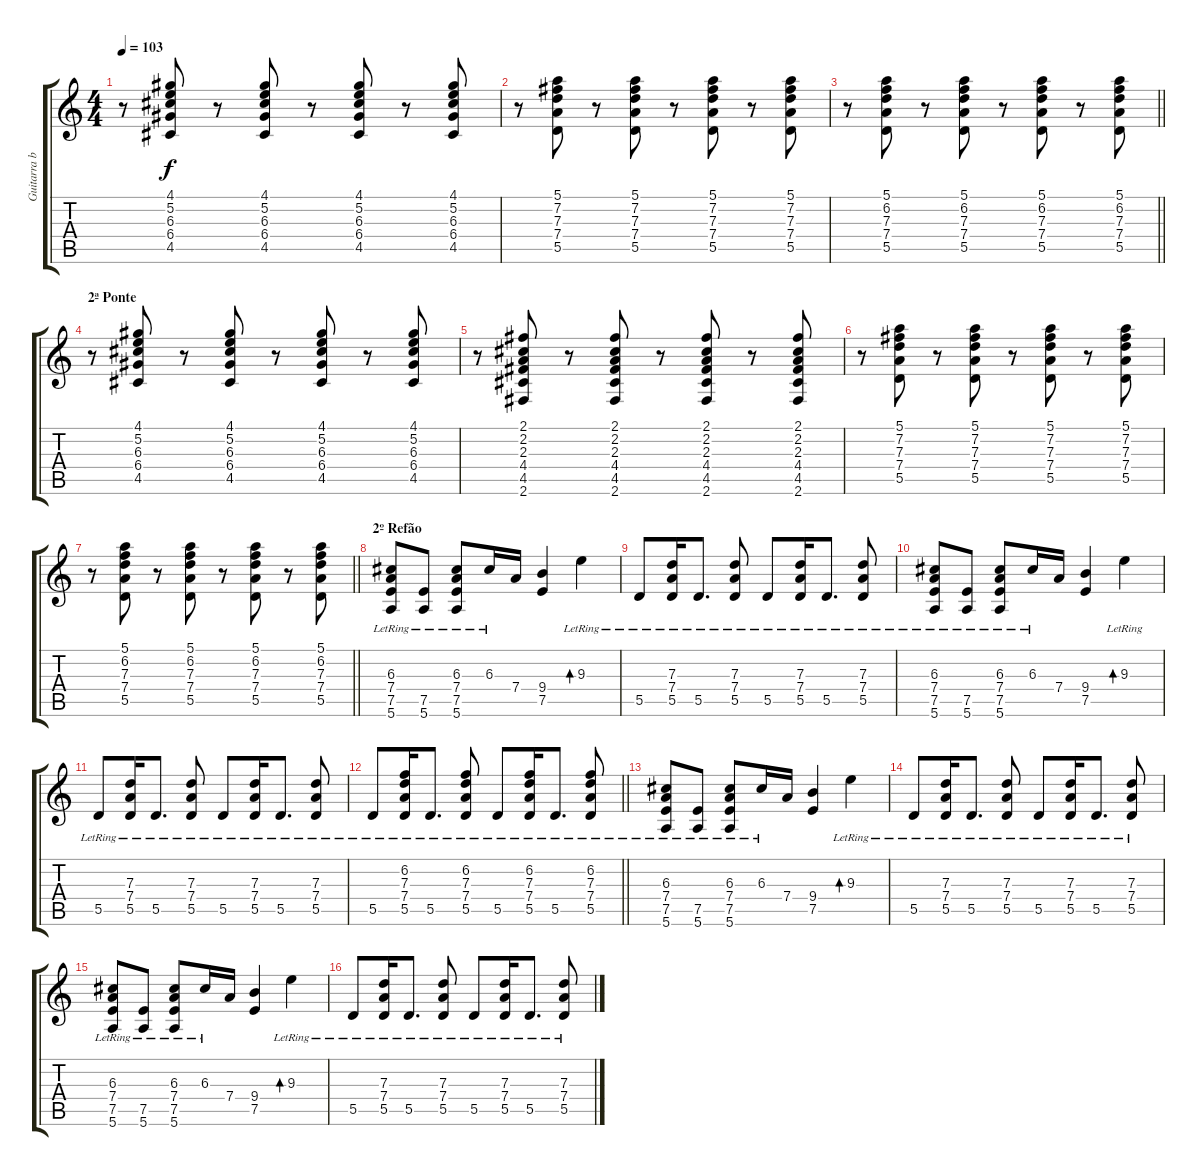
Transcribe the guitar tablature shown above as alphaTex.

\track ("Guitarra base" "Guitarra b") {instrument electricguitarclean}
\staff {score tabs}
\tuning (E4 B3 G3 D3 A2 E2) {hide}
\ts (4 4)
\tempo 103
\clef g2
\ks c
r.8{dy f} (4.1 5.2 6.3 6.4 4.5).8 r.8 (4.1 5.2 6.3 6.4 4.5).8 r.8 (4.1 5.2 6.3 6.4 4.5).8 r.8 (4.1 5.2 6.3 6.4 4.5).8 |
r.8 (5.1 7.2 7.3 7.4 5.5).8 r.8 (5.1 7.2 7.3 7.4 5.5).8 r.8 (5.1 7.2 7.3 7.4 5.5).8 r.8 (5.1 7.2 7.3 7.4 5.5).8 |
\barLineRight lightlight
r.8 (5.1 6.2 7.3 7.4 5.5).8 r.8 (5.1 6.2 7.3 7.4 5.5).8 r.8 (5.1 6.2 7.3 7.4 5.5).8 r.8 (5.1 6.2 7.3 7.4 5.5).8 |
\section ("" "2ª Ponte")
r.8 (4.1 5.2 6.3 6.4 4.5).8 r.8 (4.1 5.2 6.3 6.4 4.5).8 r.8 (4.1 5.2 6.3 6.4 4.5).8 r.8 (4.1 5.2 6.3 6.4 4.5).8 |
r.8 (2.1 2.2 2.3 4.4 4.5 2.6).8 r.8 (2.1 2.2 2.3 4.4 4.5 2.6).8 r.8 (2.1 2.2 2.3 4.4 4.5 2.6).8 r.8 (2.1 2.2 2.3 4.4 4.5 2.6).8 |
r.8 (5.1 7.2 7.3 7.4 5.5).8 r.8 (5.1 7.2 7.3 7.4 5.5).8 r.8 (5.1 7.2 7.3 7.4 5.5).8 r.8 (5.1 7.2 7.3 7.4 5.5).8 |
\barLineRight lightlight
r.8 (5.1 6.2 7.3 7.4 5.5).8 r.8 (5.1 6.2 7.3 7.4 5.5).8 r.8 (5.1 6.2 7.3 7.4 5.5).8 r.8 (5.1 6.2 7.3 7.4 5.5).8 |
\section ("" "2º Refão")
(6.3{lr} 7.4{lr} 7.5{lr} 5.6{lr}).8 (7.5 5.6{lr}).8 (6.3{lr} 7.4{lr} 7.5{lr} 5.6{lr}).8 6.3{lr}.16 7.4.16 (9.4 7.5).4 9.3{lr}.4{bd 120} |
5.5{lr}.8 (7.3{lr} 7.4{lr} 5.5{lr}).16 5.5{lr}.8{d} (7.3{lr} 7.4{lr} 5.5{lr}).8 5.5{lr}.8 (7.3{lr} 7.4{lr} 5.5{lr}).16 5.5{lr}.8{d} (7.3{lr} 7.4{lr} 5.5{lr}).8 |
(6.3{lr} 7.4{lr} 7.5{lr} 5.6{lr}).8 (7.5 5.6{lr}).8 (6.3{lr} 7.4{lr} 7.5{lr} 5.6{lr}).8 6.3{lr}.16 7.4.16 (9.4 7.5).4 9.3{lr}.4{bd 120} |
5.5{lr}.8 (7.3{lr} 7.4{lr} 5.5{lr}).16 5.5{lr}.8{d} (7.3{lr} 7.4{lr} 5.5{lr}).8 5.5{lr}.8 (7.3{lr} 7.4{lr} 5.5{lr}).16 5.5{lr}.8{d} (7.3{lr} 7.4{lr} 5.5{lr}).8 |
\barLineRight lightlight
5.5{lr}.8 (6.2 7.3{lr} 7.4{lr} 5.5{lr}).16 5.5{lr}.8{d} (6.2 7.3{lr} 7.4{lr} 5.5{lr}).8 5.5{lr}.8 (6.2 7.3{lr} 7.4{lr} 5.5{lr}).16 5.5{lr}.8{d} (6.2 7.3{lr} 7.4{lr} 5.5{lr}).8 |
(6.3{lr} 7.4{lr} 7.5{lr} 5.6{lr}).8 (7.5 5.6{lr}).8 (6.3{lr} 7.4{lr} 7.5{lr} 5.6{lr}).8 6.3{lr}.16 7.4.16 (9.4 7.5).4 9.3{lr}.4{bd 120} |
5.5{lr}.8 (7.3{lr} 7.4{lr} 5.5{lr}).16 5.5{lr}.8{d} (7.3{lr} 7.4{lr} 5.5{lr}).8 5.5{lr}.8 (7.3{lr} 7.4{lr} 5.5{lr}).16 5.5{lr}.8{d} (7.3{lr} 7.4{lr} 5.5{lr}).8 |
(6.3{lr} 7.4{lr} 7.5{lr} 5.6{lr}).8 (7.5 5.6{lr}).8 (6.3{lr} 7.4{lr} 7.5{lr} 5.6{lr}).8 6.3{lr}.16 7.4.16 (9.4 7.5).4 9.3{lr}.4{bd 120} |
5.5{lr}.8 (7.3{lr} 7.4{lr} 5.5{lr}).16 5.5{lr}.8{d} (7.3{lr} 7.4{lr} 5.5{lr}).8 5.5{lr}.8 (7.3{lr} 7.4{lr} 5.5{lr}).16 5.5{lr}.8{d} (7.3{lr} 7.4{lr} 5.5{lr}).8
